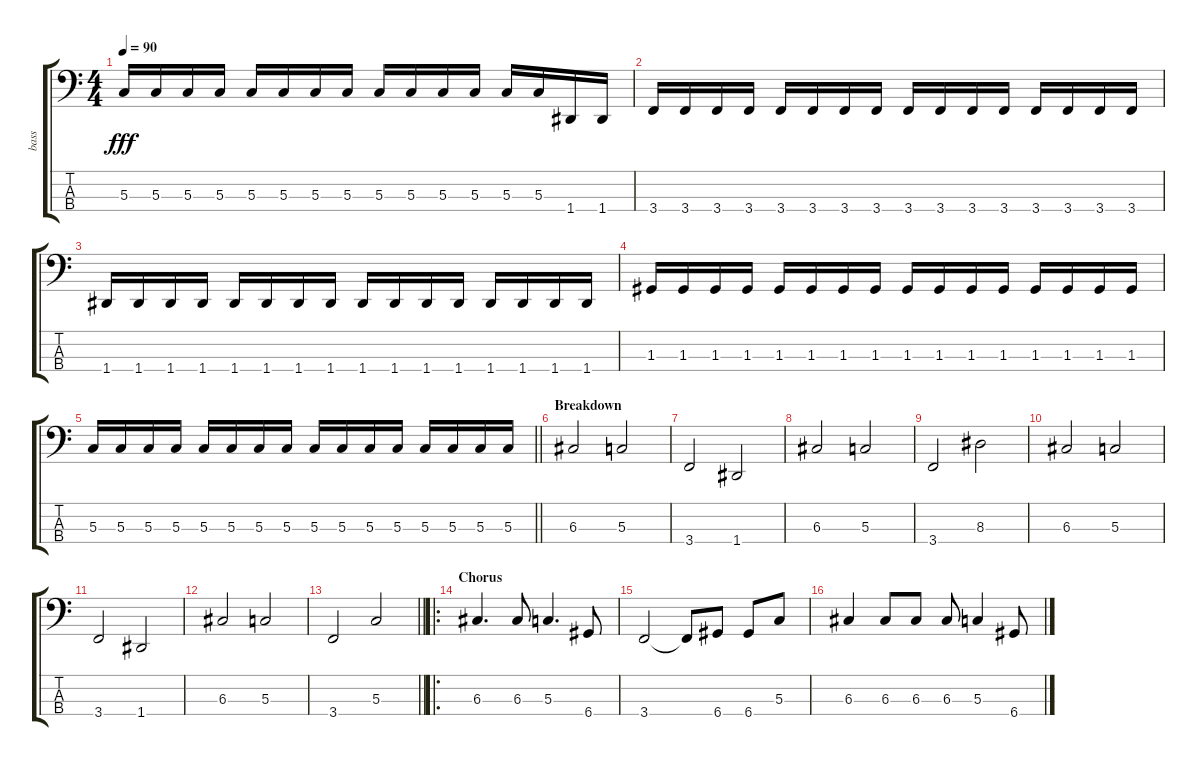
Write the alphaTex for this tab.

\track ("bass" "bass") {instrument electricbassfinger}
\staff {score tabs}
\tuning (F2 C2 G1 D1) {hide}
\ts (4 4)
\tempo 90
\clef f4
\ks c
5.3.16{dy fff} 5.3.16 5.3.16 5.3.16 5.3.16 5.3.16 5.3.16 5.3.16 5.3.16 5.3.16 5.3.16 5.3.16 5.3.16 5.3.16 1.4.16 1.4.16 |
3.4.16 3.4.16 3.4.16 3.4.16 3.4.16 3.4.16 3.4.16 3.4.16 3.4.16 3.4.16 3.4.16 3.4.16 3.4.16 3.4.16 3.4.16 3.4.16 |
1.4.16 1.4.16 1.4.16 1.4.16 1.4.16 1.4.16 1.4.16 1.4.16 1.4.16 1.4.16 1.4.16 1.4.16 1.4.16 1.4.16 1.4.16 1.4.16 |
1.3.16 1.3.16 1.3.16 1.3.16 1.3.16 1.3.16 1.3.16 1.3.16 1.3.16 1.3.16 1.3.16 1.3.16 1.3.16 1.3.16 1.3.16 1.3.16 |
\barLineRight lightlight
5.3.16 5.3.16 5.3.16 5.3.16 5.3.16 5.3.16 5.3.16 5.3.16 5.3.16 5.3.16 5.3.16 5.3.16 5.3.16 5.3.16 5.3.16 5.3.16 |
\section ("" "Breakdown")
6.3.2 5.3.2 |
3.4.2 1.4.2 |
6.3.2 5.3.2 |
3.4.2 8.3.2 |
6.3.2 5.3.2 |
3.4.2 1.4.2 |
6.3.2 5.3.2 |
\barLineRight lightlight
3.4.2 5.3.2 |
\ro
\section ("" "Chorus")
6.3.4{d} 6.3.8 5.3.4{d} 6.4.8 |
3.4.2 3.4{t}.8 6.4.8 6.4.8 5.3.8 |
6.3.4 6.3.8 6.3.8 6.3.8 5.3.4 6.4.8
